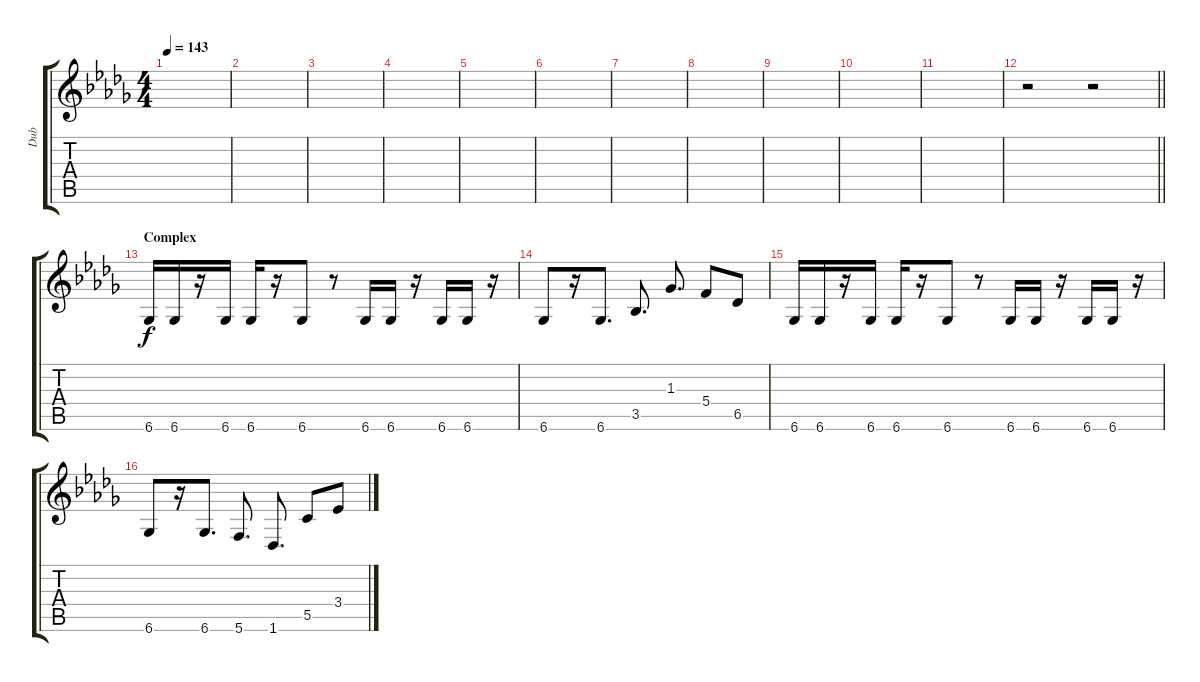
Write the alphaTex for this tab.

\track ("Dub" "Dub") {instrument distortionguitar}
\staff {score tabs}
\tuning (D4 A3 F3 C3 G2 C2) {hide}
\ts (4 4)
\tempo 143
\clef g2
\ks db
|
|
|
|
|
|
|
|
|
|
|
\barLineRight lightlight
r.2{volume 11} r.2 |
\section ("" "Complex")
6.6.16 6.6.16 r.16 6.6.16 6.6.16 r.16 6.6.8 r.8 6.6.16 6.6.16 r.16 6.6.16 6.6.16 r.16 |
6.6.8 r.16 6.6.8{d} 3.5.8{d} 1.3.8{d} 5.4.8 6.5.8 |
6.6.16 6.6.16 r.16 6.6.16 6.6.16 r.16 6.6.8 r.8 6.6.16 6.6.16 r.16 6.6.16 6.6.16 r.16 |
6.6.8 r.16 6.6.8{d} 5.6.8{d} 1.6.8{d} 5.5.8 3.4.8
